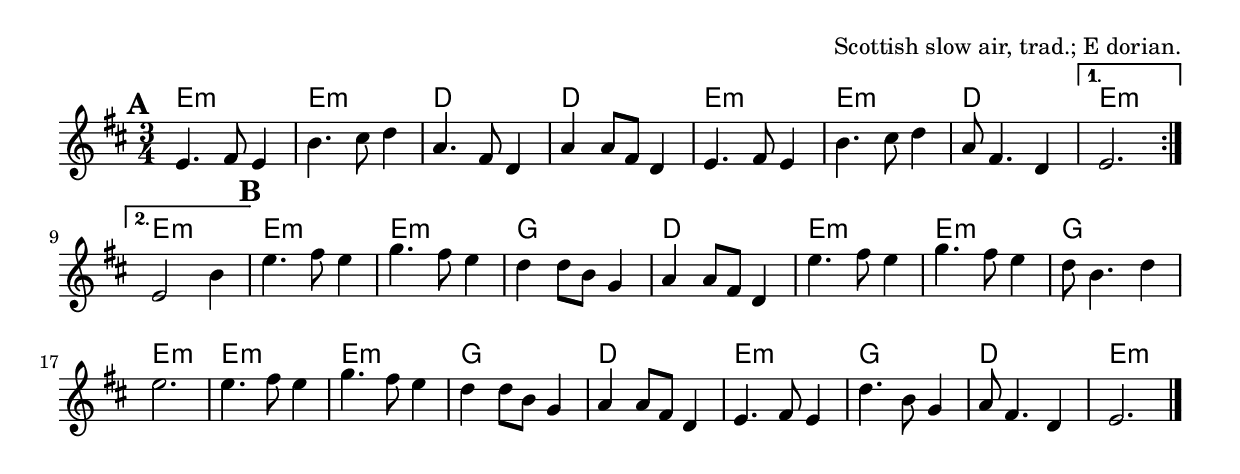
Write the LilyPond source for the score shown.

\version "2.18.2"
\include "util.ly"

\tocItem \markup "The Arran Boat Song"

\score {
  <<
    \relative e' {
      \time 3/4
      \key e \dorian

      \repeat volta 2 {
        \mark \default
        e4. fis8 e4 |
        b'4. cis8 d4 |
        a4. fis8 d4 |
        a'4 a8 fis d4 |

        e4. fis8 e4 |
        b'4. cis8 d4 |
        a8 fis4. d4 |
      }

      \alternative {
        { e2. }
        { e2 b'4 }
      }

      \mark \default
      e4. fis8 e4 |
      g4. fis8 e4 |
      d4 d8 b g4 |
      a4 a8 fis d4 |

      e'4. fis8 e4 |
      g4. fis8 e4 |
      d8 b4. d4 |
      e2. |

      e4. fis8 e4 |
      g4. fis8 e4 |
      d4 d8 b g4 |
      a4 a8 fis d4 |

      e4. fis8 e4 |
      d'4. b8 g4 |
      a8 fis4. d4 |
      e2. | \bar "|."
    }

    \chords {
      \time 3/4

      \repeat volta 2 {
        e2.:m | e2.:m | d2. | d2. |
        e2.:m | e2.:m | d2.
      }
      \alternative {
        { e2.:m }
        { e2.:m }
      }

      e2.:m | e2.:m | g2. | d2. |
      e2.:m | e2.:m | g2. | e2.:m |
      e2.:m | e2.:m | g2. | d2. |
      e2.:m | g2. | d2. | e2.:m

    }
  >>

  \header {
    title = "The Arran Boat Song"
    opus = "Scottish slow air, trad.; E dorian."
  }
  \layout{indent=0}
}

